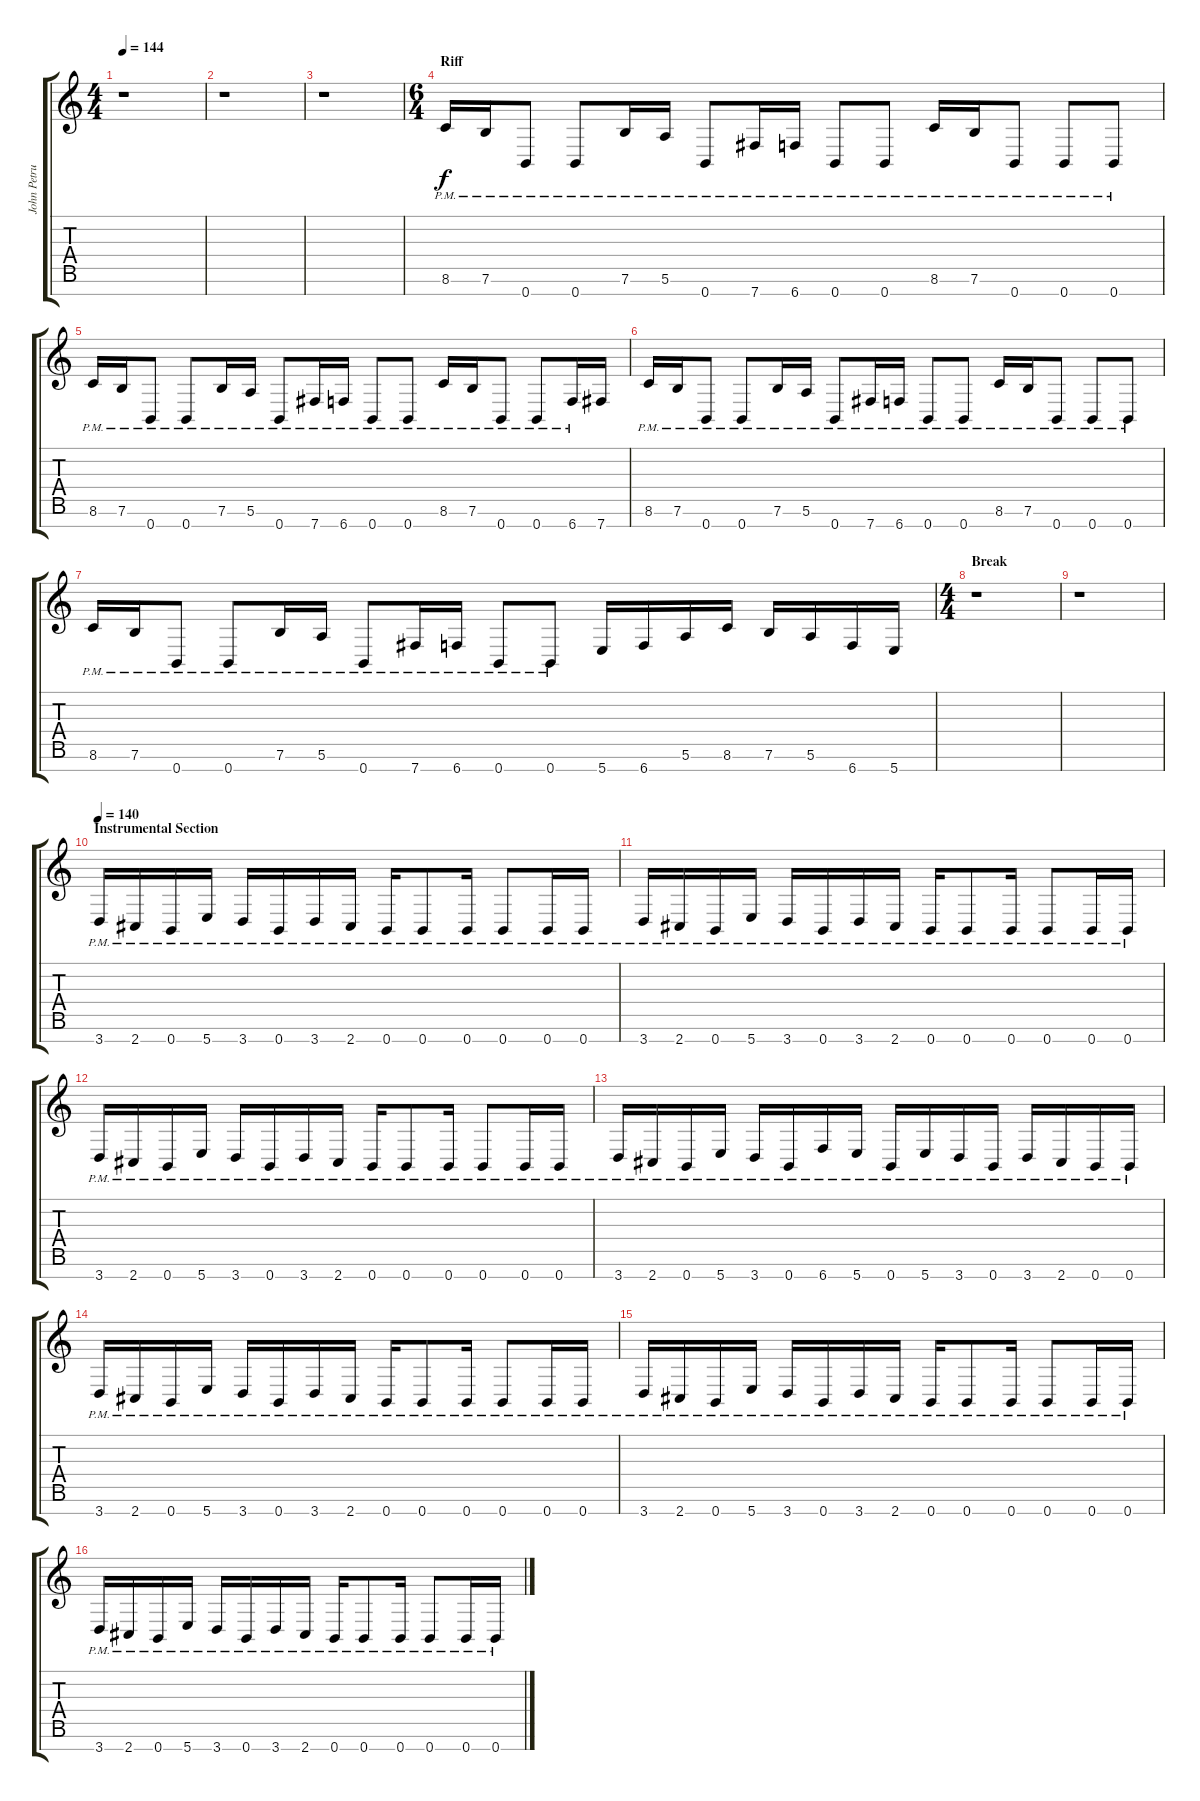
\track ("John Petrucci" "John Petru") {instrument distortionguitar}
\staff {score tabs}
\tuning (E4 B3 G3 D3 A2 E2 B1) {hide}
\ts (4 4)
\tempo 144
\clef g2
\ks c
r.1{dy ppp} |
r.1 |
r.1 |
\ts (6 4)
\section ("" "Riff")
8.6{pm}.16{dy f volume 15} 7.6{pm}.16 0.7{pm}.8 0.7{pm}.8 7.6{pm}.16 5.6{pm}.16 0.7{pm}.8 7.7{pm}.16 6.7{pm}.16 0.7{pm}.8 0.7{pm}.8 8.6{pm}.16 7.6{pm}.16 0.7{pm}.8 0.7{pm}.8 0.7{pm}.8 |
8.6{pm}.16 7.6{pm}.16 0.7{pm}.8 0.7{pm}.8 7.6{pm}.16 5.6{pm}.16 0.7{pm}.8 7.7{pm}.16 6.7{pm}.16 0.7{pm}.8 0.7{pm}.8 8.6{pm}.16 7.6{pm}.16 0.7{pm}.8 0.7{pm}.8 6.7{pm}.16 7.7.16 |
8.6{pm}.16 7.6{pm}.16 0.7{pm}.8 0.7{pm}.8 7.6{pm}.16 5.6{pm}.16 0.7{pm}.8 7.7{pm}.16 6.7{pm}.16 0.7{pm}.8 0.7{pm}.8 8.6{pm}.16 7.6{pm}.16 0.7{pm}.8 0.7{pm}.8 0.7{pm}.8 |
8.6{pm}.16 7.6{pm}.16 0.7{pm}.8 0.7{pm}.8 7.6{pm}.16 5.6{pm}.16 0.7{pm}.8 7.7{pm}.16 6.7{pm}.16 0.7{pm}.8 0.7{pm}.8 5.7.16 6.7.16 5.6.16 8.6.16 7.6.16 5.6.16 6.7.16 5.7.16 |
\ts (4 4)
\section ("" "Break")
r.1 |
r.1 |
\section ("" "Instrumental Section")
\tempo 140
3.7{pm}.16{volume 15} 2.7{pm}.16 0.7{pm}.16 5.7{pm}.16 3.7{pm}.16 0.7{pm}.16 3.7{pm}.16 2.7{pm}.16 0.7{pm}.16 0.7{pm}.8 0.7{pm}.16 0.7{pm}.8 0.7{pm}.16 0.7{pm}.16 |
3.7{pm}.16 2.7{pm}.16 0.7{pm}.16 5.7{pm}.16 3.7{pm}.16 0.7{pm}.16 3.7{pm}.16 2.7{pm}.16 0.7{pm}.16 0.7{pm}.8 0.7{pm}.16 0.7{pm}.8 0.7{pm}.16 0.7{pm}.16 |
3.7{pm}.16 2.7{pm}.16 0.7{pm}.16 5.7{pm}.16 3.7{pm}.16 0.7{pm}.16 3.7{pm}.16 2.7{pm}.16 0.7{pm}.16 0.7{pm}.8 0.7{pm}.16 0.7{pm}.8 0.7{pm}.16 0.7{pm}.16 |
3.7{pm}.16 2.7{pm}.16 0.7{pm}.16 5.7{pm}.16 3.7{pm}.16 0.7{pm}.16 6.7{pm}.16 5.7{pm}.16 0.7{pm}.16 5.7{pm}.16 3.7{pm}.16 0.7{pm}.16 3.7{pm}.16 2.7{pm}.16 0.7{pm}.16 0.7{pm}.16 |
3.7{pm}.16 2.7{pm}.16 0.7{pm}.16 5.7{pm}.16 3.7{pm}.16 0.7{pm}.16 3.7{pm}.16 2.7{pm}.16 0.7{pm}.16 0.7{pm}.8 0.7{pm}.16 0.7{pm}.8 0.7{pm}.16 0.7{pm}.16 |
3.7{pm}.16 2.7{pm}.16 0.7{pm}.16 5.7{pm}.16 3.7{pm}.16 0.7{pm}.16 3.7{pm}.16 2.7{pm}.16 0.7{pm}.16 0.7{pm}.8 0.7{pm}.16 0.7{pm}.8 0.7{pm}.16 0.7{pm}.16 |
3.7{pm}.16 2.7{pm}.16 0.7{pm}.16 5.7{pm}.16 3.7{pm}.16 0.7{pm}.16 3.7{pm}.16 2.7{pm}.16 0.7{pm}.16 0.7{pm}.8 0.7{pm}.16 0.7{pm}.8 0.7{pm}.16 0.7{pm}.16
